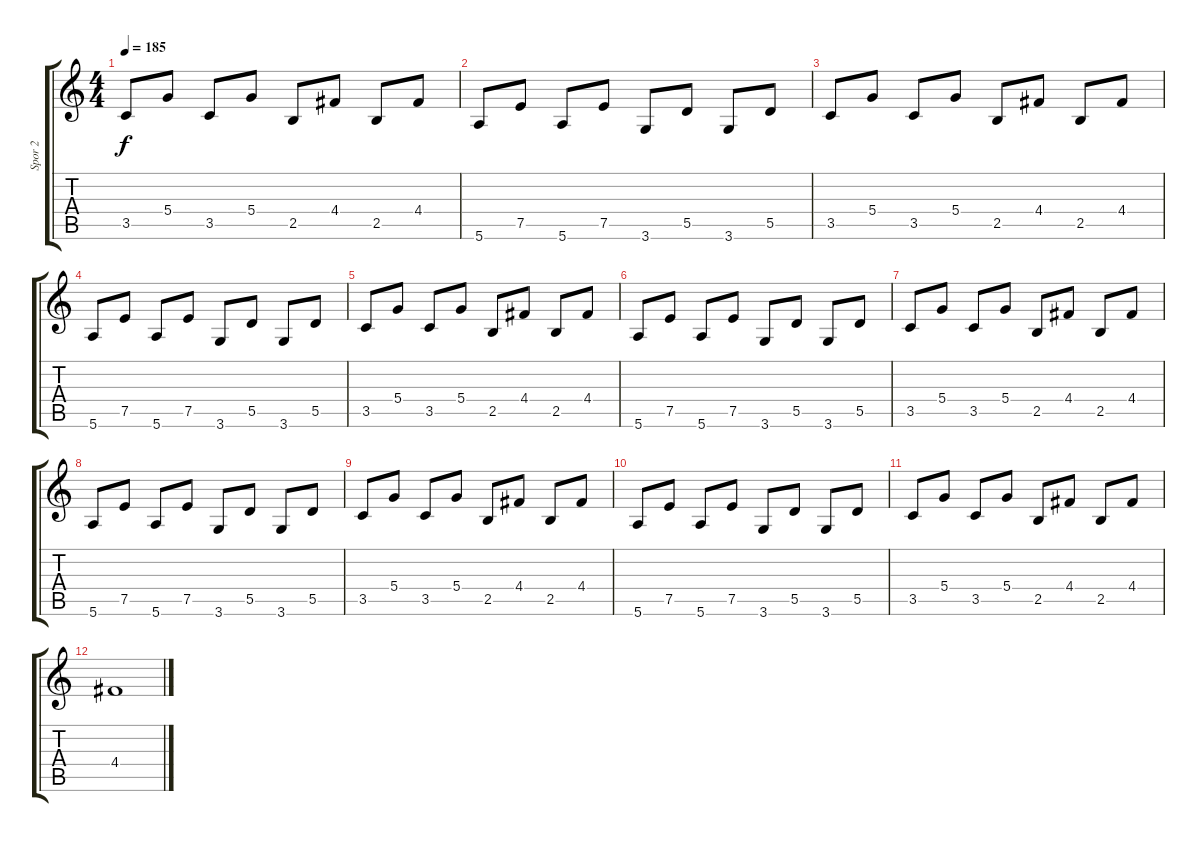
\track ("Spor 2" "Spor 2") {instrument distortionguitar}
\staff {score tabs}
\tuning (E4 B3 G3 D3 A2 E2) {hide}
\ts (4 4)
\tempo 185
\clef g2
\ks c
3.5.8{dy f} 5.4.8 3.5.8 5.4.8 2.5.8 4.4.8 2.5.8 4.4.8 |
5.6.8 7.5.8 5.6.8 7.5.8 3.6.8 5.5.8 3.6.8 5.5.8 |
3.5.8 5.4.8 3.5.8 5.4.8 2.5.8 4.4.8 2.5.8 4.4.8 |
5.6.8 7.5.8 5.6.8 7.5.8 3.6.8 5.5.8 3.6.8 5.5.8 |
3.5.8 5.4.8 3.5.8 5.4.8 2.5.8 4.4.8 2.5.8 4.4.8 |
5.6.8 7.5.8 5.6.8 7.5.8 3.6.8 5.5.8 3.6.8 5.5.8 |
3.5.8 5.4.8 3.5.8 5.4.8 2.5.8 4.4.8 2.5.8 4.4.8 |
5.6.8 7.5.8 5.6.8 7.5.8 3.6.8 5.5.8 3.6.8 5.5.8 |
3.5.8 5.4.8 3.5.8 5.4.8 2.5.8 4.4.8 2.5.8 4.4.8 |
5.6.8 7.5.8 5.6.8 7.5.8 3.6.8 5.5.8 3.6.8 5.5.8 |
3.5.8 5.4.8 3.5.8 5.4.8 2.5.8 4.4.8 2.5.8 4.4.8 |
4.4.1
